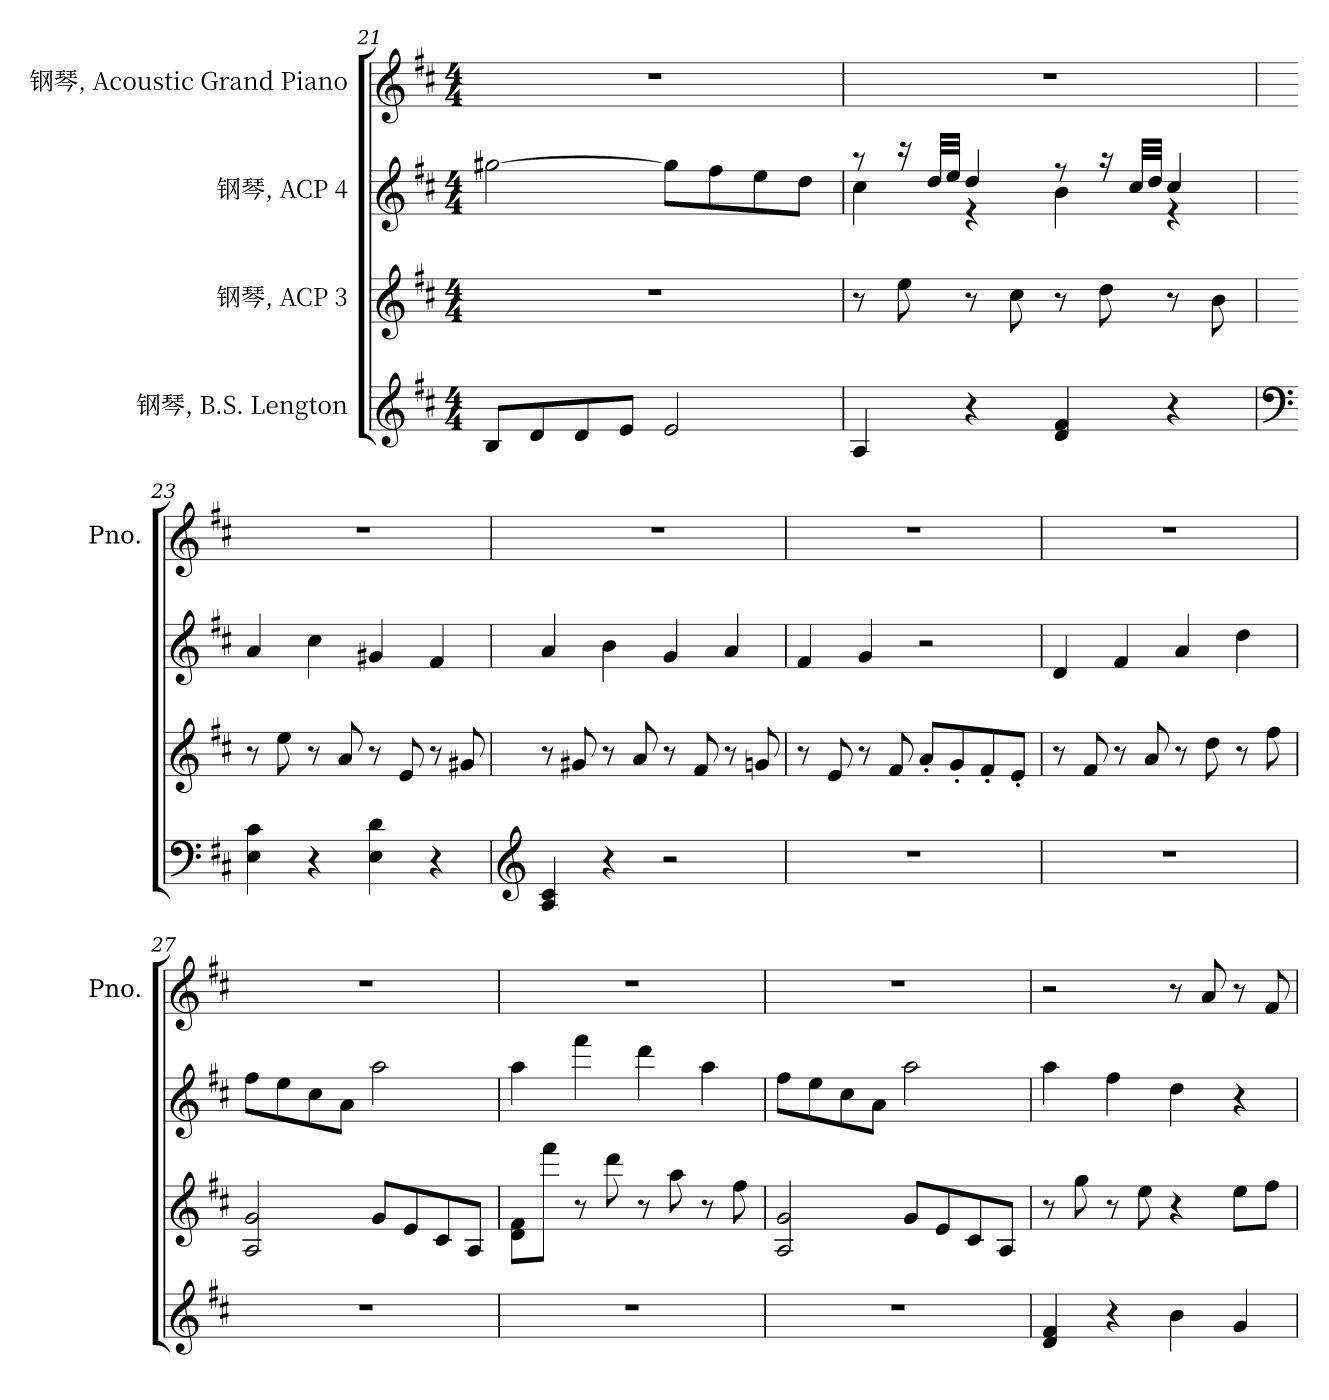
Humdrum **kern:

**kern	**kern	**kern	**kern
*part4	*part3	*part2	*part1
*staff4	*staff3	*staff2	*staff1
*I"钢琴, B.S. Lengton	*I"钢琴, ACP 3	*I"钢琴, ACP 4	*I"钢琴, Acoustic Grand Piano
*	*	*	*I'Pno.
*clefG2	*clefG2	*clefG2	*clefG2
*k[f#c#]	*k[f#c#]	*k[f#c#]	*k[f#c#]
*M4/4	*M4/4	*M4/4	*M4/4
=21	=21	=21	=21
8B/L	1r	[2gg#X\	1r
8d/	.	.	.
8d/	.	.	.
8e/J	.	.	.
2e/	.	8gg#\L]	.
.	.	8ff#\	.
.	.	8ee\	.
.	.	8dd\J	.
!!LO:LB:g=z
=22	=22	=22	=22
*	*	*^	*
4A/	8r	8r	4cc#\	1r
.	8ee\	16r	.	.
.	.	32dd/LLL	.	.
.	.	32ee/JJJ	.	.
4r	8r	4dd/	4r	.
.	8cc#\	.	.	.
4d/ 4f#/	8r	8r	4b\	.
.	8dd\	16r	.	.
.	.	32cc#/LLL	.	.
.	.	32dd/JJJ	.	.
4r	8r	4cc#/	4r	.
.	8b\	.	.	.
*	*	*v	*v	*
=23	=23	=23	=23
*clefF4	*	*	*
4E\ 4c#\	8r	4a/	1r
.	8ee\	.	.
4r	8r	4cc#\	.
.	8a/	.	.
4E\ 4d\	8r	4g#X/	.
.	8e/	.	.
4r	8r	4f#/	.
.	8g#X/	.	.
=24	=24	=24	=24
*clefG2	*	*	*
4A/ 4c#/	8r	4a/	1r
.	8g#X/	.	.
4r	8r	4b\	.
.	8a/	.	.
2r	8r	4g/	.
.	8f#/	.	.
.	8r	4a/	.
.	8gn/	.	.
!!LO:PB:g=z
=25	=25	=25	=25
1r	8r	4f#/	1r
.	8e/	.	.
.	8r	4g/	.
.	8f#/	.	.
.	8a'/L	2r	.
.	8g'/	.	.
.	8f#'/	.	.
.	8e'/J	.	.
=26	=26	=26	=26
*	*	*	*MM152
1r	8r	4d/	1r
.	8f#/	.	.
.	8r	4f#/	.
.	8a/	.	.
.	8r	4a/	.
.	8dd\	.	.
.	8r	4dd\	.
.	8ff#\	.	.
=27	=27	=27	=27
1r	2A/ 2g/	8ff#\L	1r
.	.	8ee\	.
.	.	8cc#\	.
.	.	8a\J	.
.	8g/L	2aa\	.
.	8e/	.	.
.	8c#/	.	.
.	8A/J	.	.
=28	=28	=28	=28
1r	8d\ 8f#\L	4aa\	1r
.	8fff#\J	.	.
.	8r	4fff#\	.
.	8ddd\	.	.
.	8r	4ddd\	.
.	8aa\	.	.
.	8r	4aa\	.
.	8ff#\	.	.
!!LO:LB:g=z
=29	=29	=29	=29
1r	2A/ 2g/	8ff#\L	1r
.	.	8ee\	.
.	.	8cc#\	.
.	.	8a\J	.
.	8g/L	2aa\	.
.	8e/	.	.
.	8c#/	.	.
.	8A/J	.	.
=30	=30	=30	=30
4d/ 4f#/	8r	4aa\	2r
.	8gg\	.	.
4r	8r	4ff#\	.
.	8ee\	.	.
4b\	4r	4dd\	8r
.	.	.	8a/
4g/	8ee\L	4r	8r
.	8ff#\J	.	8f#/
=	=	=	=
*-	*-	*-	*-
